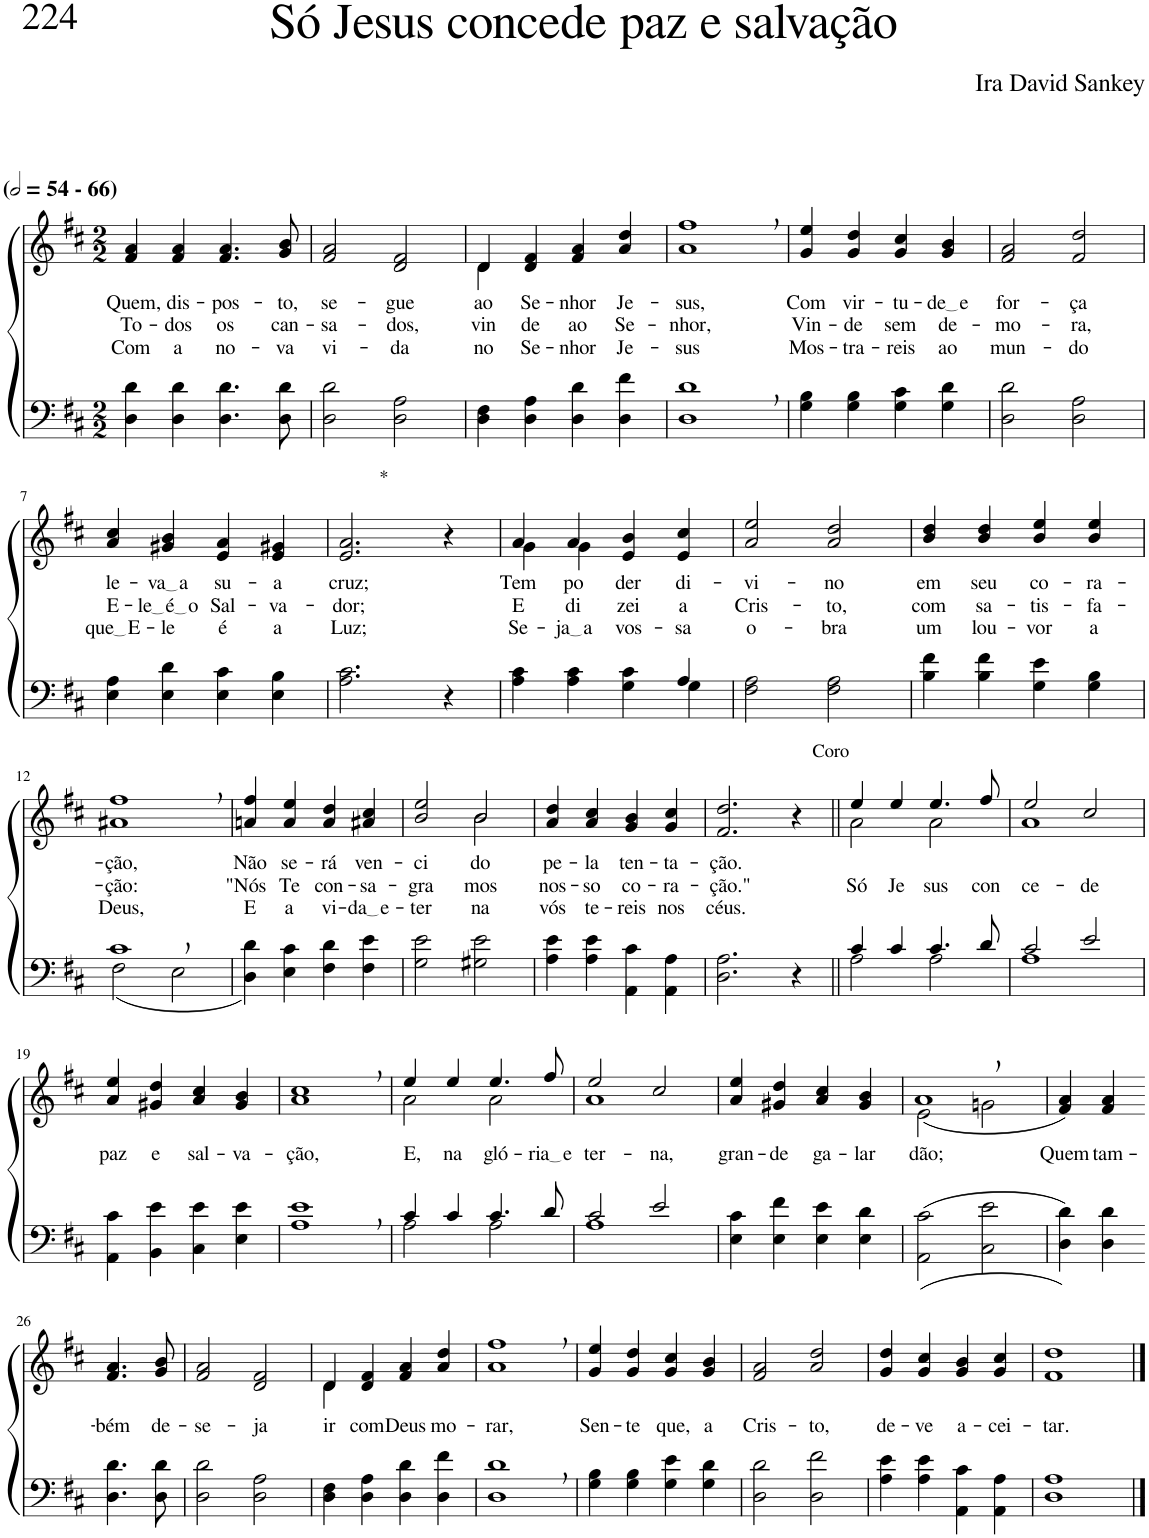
**kern	**kern	**text	**text	**text
*part2	*part1	*part1	*part1	*part1
*staff2	*staff1	*staff1	*staff1	*staff1
*I"Parte III e IV	*I"Parte I e II	*	*	*
*clefF4	*clefG2	*	*	*
*Trd1c2	*Trd1c2	*	*	*
*k[f#c#]	*k[f#c#]	*	*	*
*M2/2	*M2/2	*	*	*
*MM108	*MM108	*	*	*
=1	=1	=1	=1	=1
!	!LO:TX:a:B:t=(	!	!	!
!	!LO:TX:a:B:t=- 66)	!	!	!
!	!	!LO:LY:b	!LO:LY:b	!LO:LY:b
4D\ 4d\	4f#/ 4a/	Quem,	To-	Com
!	!	!LO:LY:b	!LO:LY:b	!LO:LY:b
4D\ 4d\	4f#/ 4a/	dis-	-dos	a
!	!	!LO:LY:b	!LO:LY:b	!LO:LY:b
4.D\ 4.d\	4.f#/ 4.a/	-pos-	os	no-
!	!	!LO:LY:b	!LO:LY:b	!LO:LY:b
8D\ 8d\	8g/ 8b/	-to,	can-	-va
=2	=2	=2	=2	=2
!	!	!LO:LY:b	!LO:LY:b	!LO:LY:b
2D\ 2d\	2f#/ 2a/	se-	-sa-	vi-
!	!	!LO:LY:b	!LO:LY:b	!LO:LY:b
2D\ 2A\	2d/ 2f#/	-gue	-dos,	-da
=3	=3	=3	=3	=3
*	*^	*	*	*
!	!	!	!LO:LY:b	!LO:LY:b	!LO:LY:b
4D\ 4F#\	4d/	4d\	ao	vin-	no
!	!	!	!LO:LY:b	!LO:LY:b	!LO:LY:b
4D\ 4A\	4d/ 4f#/	2.ryy	Se-	-de	Se-
!	!	!	!LO:LY:b	!LO:LY:b	!LO:LY:b
4D\ 4d\	4f#/ 4a/	.	-nhor	ao	-nhor
!	!	!	!LO:LY:b	!LO:LY:b	!LO:LY:b
4D\ 4f#\	4a/ 4dd/	.	Je-	Se-	Je-
*	*v	*v	*	*	*
=4	=4	=4	=4	=4
!	!	!LO:LY:b	!LO:LY:b	!LO:LY:b
1D, 1d,	1a, 1ff#,	-sus,	-nhor,	-sus
=5	=5	=5	=5	=5
!	!	!LO:LY:b	!LO:LY:b	!LO:LY:b
4G\ 4B\	4g/ 4ee/	Com	Vin-	Mos-
!	!	!LO:LY:b	!LO:LY:b	!LO:LY:b
4G\ 4B\	4g/ 4dd/	vir-	-de	-tra-
!	!	!LO:LY:b	!LO:LY:b	!LO:LY:b
4G\ 4c#\	4g/ 4cc#/	-tu-	sem	-reis
!	!	!LO:LY:b	!LO:LY:b	!LO:LY:b
4G\ 4d\	4g/ 4b/	de e	de-	ao
=6	=6	=6	=6	=6
!	!	!LO:LY:b	!LO:LY:b	!LO:LY:b
2D\ 2d\	2f#/ 2a/	for-	-mo-	mun-
!	!	!LO:LY:b	!LO:LY:b	!LO:LY:b
2D\ 2A\	2f#/ 2dd/	-ça	-ra,	-do
!!LO:LB:g=z
=7	=7	=7	=7	=7
!	!	!LO:LY:b	!LO:LY:b	!LO:LY:b
4E\ 4A\	4a/ 4cc#/	le-	E-	que E
!	!	!LO:LY:b	!LO:LY:b	!LO:LY:b
4E\ 4d\	4g#X/ 4b/	va a	le é o	-le
!	!	!LO:LY:b	!LO:LY:b	!LO:LY:b
4E\ 4c#\	4e/ 4a/	su-	Sal-	é
!	!	!LO:LY:b	!LO:LY:b	!LO:LY:b
4E\ 4B\	4e/ 4g#X/	-a	-va-	a
=8	=8	=8	=8	=8
!	!LO:TX:a:t=*	!	!	!
!	!	!LO:LY:b	!LO:LY:b	!LO:LY:b
2.A\ 2.c#\	2.e/ 2.a/	cruz;	-dor;	Luz;
4r	4r	.	.	.
=9	=9	=9	=9	=9
*^	*^	*	*	*
!	!	!	!	!LO:LY:b	!LO:LY:b	!LO:LY:b
4A\ 4c#\	2.ryy	4a/	4g\	Tem	E	Se-
!	!	!	!	!LO:LY:b	!LO:LY:b	!LO:LY:b
4A\ 4c#\	.	4a/	4g\	po-	di-	ja a
!	!	!	!	!LO:LY:b	!LO:LY:b	!LO:LY:b
4G\ 4c#\	.	4e/ 4b/	2ryy	-der	-zei	vos-
!	!	!	!	!LO:LY:b	!LO:LY:b	!LO:LY:b
4G\	4A/	4e/ 4cc#/	.	di-	a	-sa
*	*	*v	*v	*	*	*
=10	=10	=10	=10	=10	=10
!	!	!	!LO:LY:b	!LO:LY:b	!LO:LY:b
*v	*v	*	*	*	*
2F#\ 2A\	2a/ 2ee/	-vi-	Cris-	o-
!	!	!LO:LY:b	!LO:LY:b	!LO:LY:b
2F#\ 2A\	2a/ 2dd/	-no	-to,	-bra
=11	=11	=11	=11	=11
!	!	!LO:LY:b	!LO:LY:b	!LO:LY:b
4B\ 4f#\	4b/ 4dd/	em	com	um
!	!	!LO:LY:b	!LO:LY:b	!LO:LY:b
4B\ 4f#\	4b/ 4dd/	seu	sa-	lou-
!	!	!LO:LY:b	!LO:LY:b	!LO:LY:b
4G\ 4e\	4b/ 4ee/	co-	-tis-	-vor
!	!	!LO:LY:b	!LO:LY:b	!LO:LY:b
4G\ 4B\	4b/ 4ee/	-ra-	-fa-	a
!!LO:LB:g=z
=12	=12	=12	=12	=12
*^	*	*	*	*
!	!	!	!LO:LY:b	!LO:LY:b	!LO:LY:b
1c#,	(2F#\	1a#X, 1ff#,	-ção,	-ção:	Deus,
.	2E\	.	.	.	.
=13	=13	=13	=13	=13	=13
!	!	!	!LO:LY:b	!LO:LY:b	!LO:LY:b
*v	*v	*	*	*	*
4D\ 4d\)	4an/ 4ff#/	Não	"Nós	E
!	!	!LO:LY:b	!LO:LY:b	!LO:LY:b
4E\ 4c#\	4a/ 4ee/	se-	Te	a
!	!	!LO:LY:b	!LO:LY:b	!LO:LY:b
4F#\ 4d\	4a/ 4dd/	-rá	con-	vi-
!	!	!LO:LY:b	!LO:LY:b	!LO:LY:b
4F#\ 4e\	4a#X/ 4cc#/	ven-	-sa-	da e
=14	=14	=14	=14	=14
!	!	!LO:LY:b	!LO:LY:b	!LO:LY:b
*	*^	*	*	*
2G\ 2e\	2b/ 2ee/	2ryy	-ci-	-gra-	-ter-
!	!	!	!LO:LY:b	!LO:LY:b	!LO:LY:b
2G#X\ 2e\	2b/	2b\	-do	-mos	na
=15	=15	=15	=15	=15	=15
!	!	!	!LO:LY:b	!LO:LY:b	!LO:LY:b
*	*v	*v	*	*	*
4A\ 4e\	4a/ 4dd/	pe-	nos-	vós
!	!	!LO:LY:b	!LO:LY:b	!LO:LY:b
4A\ 4e\	4a/ 4cc#/	-la	-so	te-
!	!	!LO:LY:b	!LO:LY:b	!LO:LY:b
4AA\ 4c#\	4g/ 4b/	ten-	co-	-reis
!	!	!LO:LY:b	!LO:LY:b	!LO:LY:b
4AA\ 4A\	4g/ 4cc#/	-ta-	-ra-	nos
=16	=16	=16	=16	=16
!	!	!LO:LY:b	!LO:LY:b	!LO:LY:b
2.D\ 2.A\	2.f#/ 2.dd/	-ção.	-ção."	céus.
!	!LO:TX:a:t=Coro	!	!	!
4r	4r	.	.	.
=17||	=17||	=17||	=17||	=17||
*^	*^	*	*	*
!	!	!	!	!	!LO:LY:b	!
4c#/	2A\	4ee/	2a\	.	Só	.
!	!	!	!	!	!LO:LY:b	!
4c#/	.	4ee/	.	.	Je-	.
!	!	!	!	!	!LO:LY:b	!
4.c#/	2A\	4.ee/	2a\	.	-sus	.
!	!	!	!	!	!LO:LY:b	!
8d/	.	8ff#/	.	.	con-	.
=18	=18	=18	=18	=18	=18	=18
!	!	!	!	!	!LO:LY:b	!
2c#/	1A	2ee/	1a	.	-ce-	.
!	!	!	!	!	!LO:LY:b	!
2e/	.	2cc#/	.	.	-de	.
*v	*v	*	*	*	*	*
*	*v	*v	*	*	*
!!LO:LB:g=z
=19	=19	=19	=19	=19
!	!	!LO:LY:b	!	!
4AA\ 4c#\	4a/ 4ee/	paz	.	.
!	!	!LO:LY:b	!	!
4BB\ 4e\	4g#X/ 4dd/	e	.	.
!	!	!LO:LY:b	!	!
4C#\ 4e\	4a/ 4cc#/	sal-	.	.
!	!	!LO:LY:b	!	!
4E\ 4e\	4g#/ 4b/	-va-	.	.
=20	=20	=20	=20	=20
!	!	!LO:LY:b	!	!
1A, 1e,	1a, 1cc#,	-ção,	.	.
=21	=21	=21	=21	=21
*^	*^	*	*	*
!	!	!	!	!LO:LY:b	!	!
4c#/	2A\	4ee/	2a\	E,	.	.
!	!	!	!	!LO:LY:b	!	!
4c#/	.	4ee/	.	na	.	.
!	!	!	!	!LO:LY:b	!	!
4.c#/	2A\	4.ee/	2a\	gló-	.	.
!	!	!	!	!LO:LY:b	!	!
8d/	.	8ff#/	.	ria e	.	.
=22	=22	=22	=22	=22	=22	=22
!	!	!	!	!LO:LY:b	!	!
2c#/	1A	2ee/	1a	-ter-	.	.
!	!	!	!	!LO:LY:b	!	!
2e/	.	2cc#/	.	-na,	.	.
*v	*v	*	*	*	*	*
*	*v	*v	*	*	*
=23	=23	=23	=23	=23
!	!	!LO:LY:b	!	!
4E\ 4c#\	4a/ 4ee/	gran-	.	.
!	!	!LO:LY:b	!	!
4E\ 4f#\	4g#X/ 4dd/	-de	.	.
!	!	!LO:LY:b	!	!
4E\ 4e\	4a/ 4cc#/	ga-	.	.
!	!	!LO:LY:b	!	!
4E\ 4d\	4g#/ 4b/	-lar-	.	.
=24	=24	=24	=24	=24
*	*^	*	*	*
!	!	!	!LO:LY:b	!	!
((2AA\ 2c#\	1a,	(2e\	-dão;	.	.
2C#\ 2e\	.	2gn\	.	.	.
=25	=25	=25	=25	=25	=25
!	!	!	!LO:LY:b	!	!
*	*v	*v	*	*	*
4D\ 4d\))	4f#/ 4a/)	Quem	.	.
!	!	!LO:LY:b	!	!
4D\ 4d\	4f#/ 4a/	tam-	.	.
!!LO:LB:g=z
=26-	=26-	=26-	=26-	=26-
!	!	!LO:LY:b	!	!
4.D\ 4.d\	4.f#/ 4.a/	-bém	.	.
!	!	!LO:LY:b	!	!
8D\ 8d\	8g/ 8b/	de-	.	.
=27	=27	=27	=27	=27
!	!	!LO:LY:b	!	!
2D\ 2d\	2f#/ 2a/	-se-	.	.
!	!	!LO:LY:b	!	!
2D\ 2A\	2d/ 2f#/	-ja	.	.
=28	=28	=28	=28	=28
*	*^	*	*	*
!	!	!	!LO:LY:b	!	!
4D\ 4F#\	4d/	4d\	ir	.	.
!	!	!	!LO:LY:b	!	!
4D\ 4A\	4d/ 4f#/	2.ryy	com	.	.
!	!	!	!LO:LY:b	!	!
4D\ 4d\	4f#/ 4a/	.	Deus	.	.
!	!	!	!LO:LY:b	!	!
4D\ 4f#\	4a/ 4dd/	.	mo-	.	.
*	*v	*v	*	*	*
=29	=29	=29	=29	=29
!	!	!LO:LY:b	!	!
1D, 1d,	1a, 1ff#,	-rar,	.	.
=30	=30	=30	=30	=30
!	!	!LO:LY:b	!	!
4G\ 4B\	4g/ 4ee/	Sen-	.	.
!	!	!LO:LY:b	!	!
4G\ 4B\	4g/ 4dd/	-te	.	.
!	!	!LO:LY:b	!	!
4G\ 4e\	4g/ 4cc#/	que,	.	.
!	!	!LO:LY:b	!	!
4G\ 4d\	4g/ 4b/	a	.	.
=31	=31	=31	=31	=31
!	!	!LO:LY:b	!	!
2D\ 2d\	2f#/ 2a/	Cris-	.	.
!	!	!LO:LY:b	!	!
2D\ 2f#\	2a/ 2dd/	-to,	.	.
=32	=32	=32	=32	=32
!	!	!LO:LY:b	!	!
4A\ 4e\	4g/ 4dd/	de-	.	.
!	!	!LO:LY:b	!	!
4A\ 4e\	4g/ 4cc#/	-ve	.	.
!	!	!LO:LY:b	!	!
4AA\ 4c#\	4g/ 4b/	a-	.	.
!	!	!LO:LY:b	!	!
4AA\ 4A\	4g/ 4cc#/	-cei-	.	.
=33	=33	=33	=33	=33
!	!	!LO:LY:b	!	!
1D 1A	1f# 1dd	-tar.	.	.
==	==	==	==	==
*-	*-	*-	*-	*-
